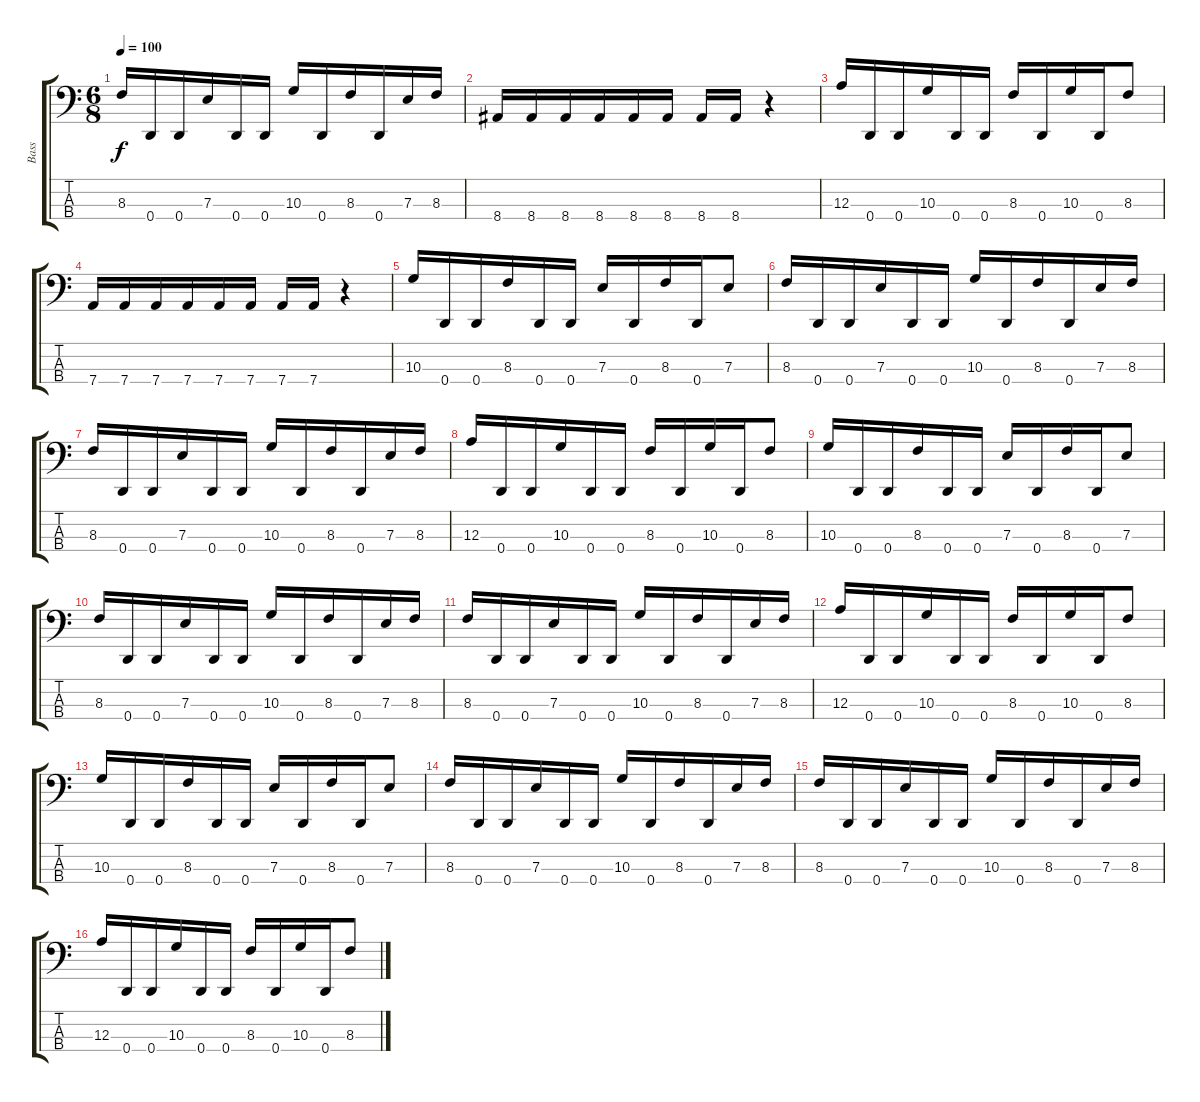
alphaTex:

\track ("Bass" "Bass") {instrument electricbasspick}
\staff {score tabs}
\tuning (G2 D2 A1 D1) {hide}
\ts (6 8)
\tempo 100
\clef f4
\ks c
8.3.16{dy f} 0.4.16 0.4.16 7.3.16 0.4.16 0.4.16 10.3.16 0.4.16 8.3.16 0.4.16 7.3.16 8.3.16 |
8.4.16 8.4.16 8.4.16 8.4.16 8.4.16 8.4.16 8.4.16 8.4.16 r.4 |
12.3.16 0.4.16 0.4.16 10.3.16 0.4.16 0.4.16 8.3.16 0.4.16 10.3.16 0.4.16 8.3.8 |
7.4.16 7.4.16 7.4.16 7.4.16 7.4.16 7.4.16 7.4.16 7.4.16 r.4 |
10.3.16 0.4.16 0.4.16 8.3.16 0.4.16 0.4.16 7.3.16 0.4.16 8.3.16 0.4.16 7.3.8 |
8.3.16 0.4.16 0.4.16 7.3.16 0.4.16 0.4.16 10.3.16 0.4.16 8.3.16 0.4.16 7.3.16 8.3.16 |
8.3.16 0.4.16 0.4.16 7.3.16 0.4.16 0.4.16 10.3.16 0.4.16 8.3.16 0.4.16 7.3.16 8.3.16 |
12.3.16 0.4.16 0.4.16 10.3.16 0.4.16 0.4.16 8.3.16 0.4.16 10.3.16 0.4.16 8.3.8 |
10.3.16 0.4.16 0.4.16 8.3.16 0.4.16 0.4.16 7.3.16 0.4.16 8.3.16 0.4.16 7.3.8 |
8.3.16 0.4.16 0.4.16 7.3.16 0.4.16 0.4.16 10.3.16 0.4.16 8.3.16 0.4.16 7.3.16 8.3.16 |
8.3.16 0.4.16 0.4.16 7.3.16 0.4.16 0.4.16 10.3.16 0.4.16 8.3.16 0.4.16 7.3.16 8.3.16 |
12.3.16 0.4.16 0.4.16 10.3.16 0.4.16 0.4.16 8.3.16 0.4.16 10.3.16 0.4.16 8.3.8 |
10.3.16 0.4.16 0.4.16 8.3.16 0.4.16 0.4.16 7.3.16 0.4.16 8.3.16 0.4.16 7.3.8 |
8.3.16 0.4.16 0.4.16 7.3.16 0.4.16 0.4.16 10.3.16 0.4.16 8.3.16 0.4.16 7.3.16 8.3.16 |
8.3.16 0.4.16 0.4.16 7.3.16 0.4.16 0.4.16 10.3.16 0.4.16 8.3.16 0.4.16 7.3.16 8.3.16 |
12.3.16 0.4.16 0.4.16 10.3.16 0.4.16 0.4.16 8.3.16 0.4.16 10.3.16 0.4.16 8.3.8
